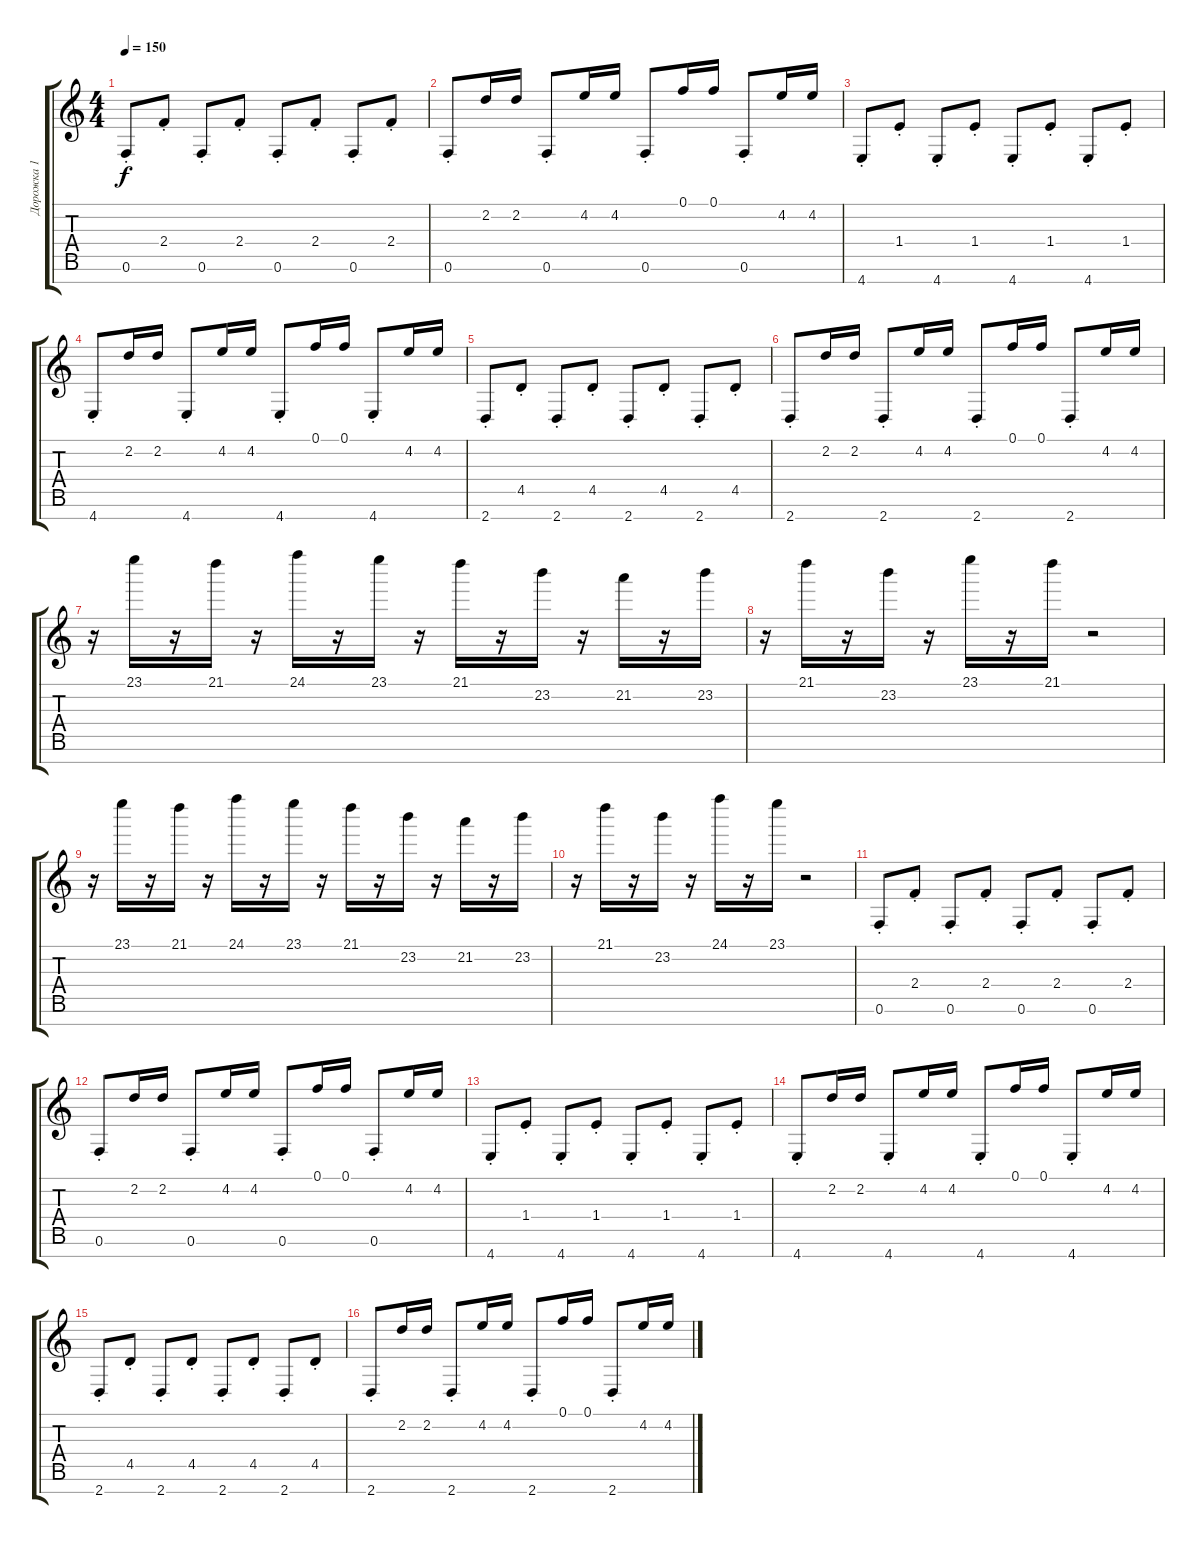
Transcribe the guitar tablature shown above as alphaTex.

\track ("Дорожка 1" "Дорожка 1") {solo instrument electricguitarjazz}
\staff {score tabs}
\tuning (F4 C4 Ab3 Eb3 Bb2 F2 C2) {hide}
\ts (4 4)
\tempo 150
\clef g2
\ks c
0.6{st}.8{dy f} 2.4{st}.8 0.6{st}.8 2.4{st}.8 0.6{st}.8 2.4{st}.8 0.6{st}.8 2.4{st}.8 |
0.6{st}.8 2.2.16 2.2.16 0.6{st}.8 4.2.16 4.2.16 0.6{st}.8 0.1.16 0.1.16 0.6{st}.8 4.2.16 4.2.16 |
4.7{st}.8 1.4{st}.8 4.7{st}.8 1.4{st}.8 4.7{st}.8 1.4{st}.8 4.7{st}.8 1.4{st}.8 |
4.7{st}.8 2.2.16 2.2.16 4.7{st}.8 4.2.16 4.2.16 4.7{st}.8 0.1.16 0.1.16 4.7{st}.8 4.2.16 4.2.16 |
2.7{st}.8 4.5{st}.8 2.7{st}.8 4.5{st}.8 2.7{st}.8 4.5{st}.8 2.7{st}.8 4.5{st}.8 |
2.7{st}.8 2.2.16 2.2.16 2.7{st}.8 4.2.16 4.2.16 2.7{st}.8 0.1.16 0.1.16 2.7{st}.8 4.2.16 4.2.16 |
r.16 23.1.16 r.16 21.1.16 r.16 24.1.16 r.16 23.1.16 r.16 21.1.16 r.16 23.2.16 r.16 21.2.16 r.16 23.2.16 |
r.16 21.1.16 r.16 23.2.16 r.16 23.1.16 r.16 21.1.16 r.2 |
r.16 23.1.16 r.16 21.1.16 r.16 24.1.16 r.16 23.1.16 r.16 21.1.16 r.16 23.2.16 r.16 21.2.16 r.16 23.2.16 |
r.16 21.1.16 r.16 23.2.16 r.16 24.1.16 r.16 23.1.16 r.2 |
0.6{st}.8 2.4{st}.8 0.6{st}.8 2.4{st}.8 0.6{st}.8 2.4{st}.8 0.6{st}.8 2.4{st}.8 |
0.6{st}.8 2.2.16 2.2.16 0.6{st}.8 4.2.16 4.2.16 0.6{st}.8 0.1.16 0.1.16 0.6{st}.8 4.2.16 4.2.16 |
4.7{st}.8 1.4{st}.8 4.7{st}.8 1.4{st}.8 4.7{st}.8 1.4{st}.8 4.7{st}.8 1.4{st}.8 |
4.7{st}.8 2.2.16 2.2.16 4.7{st}.8 4.2.16 4.2.16 4.7{st}.8 0.1.16 0.1.16 4.7{st}.8 4.2.16 4.2.16 |
2.7{st}.8 4.5{st}.8 2.7{st}.8 4.5{st}.8 2.7{st}.8 4.5{st}.8 2.7{st}.8 4.5{st}.8 |
2.7{st}.8 2.2.16 2.2.16 2.7{st}.8 4.2.16 4.2.16 2.7{st}.8 0.1.16 0.1.16 2.7{st}.8 4.2.16 4.2.16
